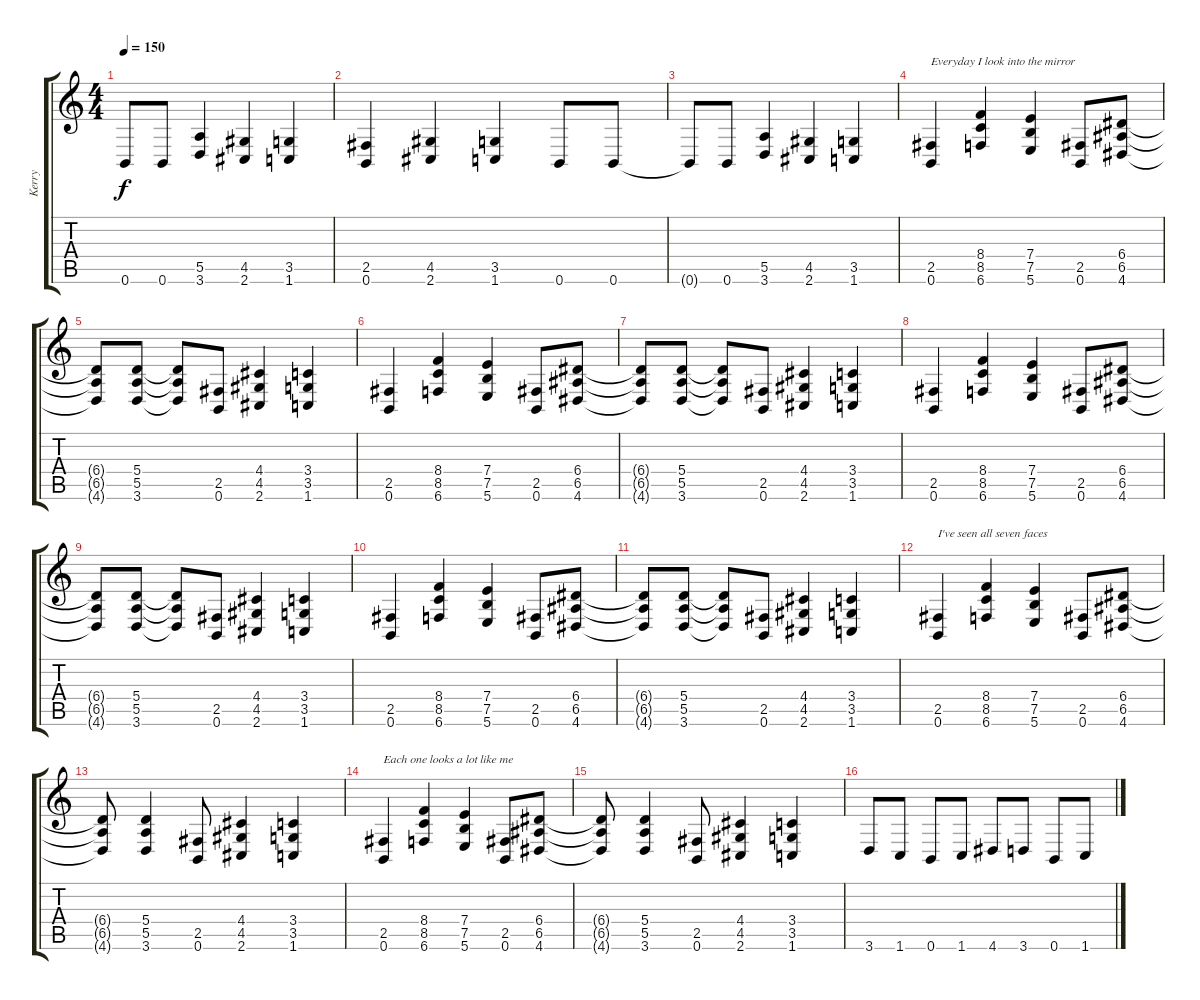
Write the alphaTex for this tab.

\track ("Kerry" "Kerry") {instrument distortionguitar}
\staff {score tabs}
\tuning (B3 Gb3 D3 A2 E2 B1) {hide}
\ts (4 4)
\tempo 150
\clef g2
\ks c
0.6{t}.8{dy f} 0.6.8 (5.5 3.6).4 (4.5 2.6).4 (3.5 1.6).4 |
(2.5 0.6).4{txt " "} (4.5 2.6).4 (3.5 1.6).4 0.6.8 0.6.8 |
0.6{t}.8 0.6.8 (5.5 3.6).4 (4.5 2.6).4 (3.5 1.6).4 |
(2.5 0.6).4{txt "Everyday I look into the mirror"} (8.4 8.5 6.6).4 (7.4 7.5 5.6).4 (2.5 0.6).8 (6.4 6.5 4.6).8 |
(6.4{t} 6.5{t} 4.6{t}).8 (5.4 5.5 3.6).8 (5.4{t} 5.5{t} 3.6{t}).8 (2.5 0.6).8 (4.4 4.5 2.6).4 (3.4 3.5 1.6).4 |
(2.5 0.6).4{txt " "} (8.4 8.5 6.6).4 (7.4 7.5 5.6).4 (2.5 0.6).8 (6.4 6.5 4.6).8 |
(6.4{t} 6.5{t} 4.6{t}).8 (5.4 5.5 3.6).8 (5.4{t} 5.5{t} 3.6{t}).8 (2.5 0.6).8 (4.4 4.5 2.6).4 (3.4 3.5 1.6).4 |
(2.5 0.6).4{txt " "} (8.4 8.5 6.6).4 (7.4 7.5 5.6).4 (2.5 0.6).8 (6.4 6.5 4.6).8 |
(6.4{t} 6.5{t} 4.6{t}).8 (5.4 5.5 3.6).8 (5.4{t} 5.5{t} 3.6{t}).8 (2.5 0.6).8 (4.4 4.5 2.6).4 (3.4 3.5 1.6).4 |
(2.5 0.6).4{txt " "} (8.4 8.5 6.6).4 (7.4 7.5 5.6).4 (2.5 0.6).8 (6.4 6.5 4.6).8 |
(6.4{t} 6.5{t} 4.6{t}).8 (5.4 5.5 3.6).8 (5.4{t} 5.5{t} 3.6{t}).8 (2.5 0.6).8 (4.4 4.5 2.6).4 (3.4 3.5 1.6).4 |
(2.5 0.6).4{txt "I've seen all seven faces"} (8.4 8.5 6.6).4 (7.4 7.5 5.6).4 (2.5 0.6).8 (6.4 6.5 4.6).8 |
(6.4{t} 6.5{t} 4.6{t}).8 (5.4 5.5 3.6).4 (2.5 0.6).8 (4.4 4.5 2.6).4 (3.4 3.5 1.6).4 |
(2.5 0.6).4{txt "Each one looks a lot like me "} (8.4 8.5 6.6).4 (7.4 7.5 5.6).4 (2.5 0.6).8 (6.4 6.5 4.6).8 |
(6.4{t} 6.5{t} 4.6{t}).8 (5.4 5.5 3.6).4 (2.5 0.6).8 (4.4 4.5 2.6).4 (3.4 3.5 1.6).4 |
3.6.8{txt " "} 1.6.8 0.6.8 1.6.8 4.6.8 3.6.8 0.6.8 1.6.8
